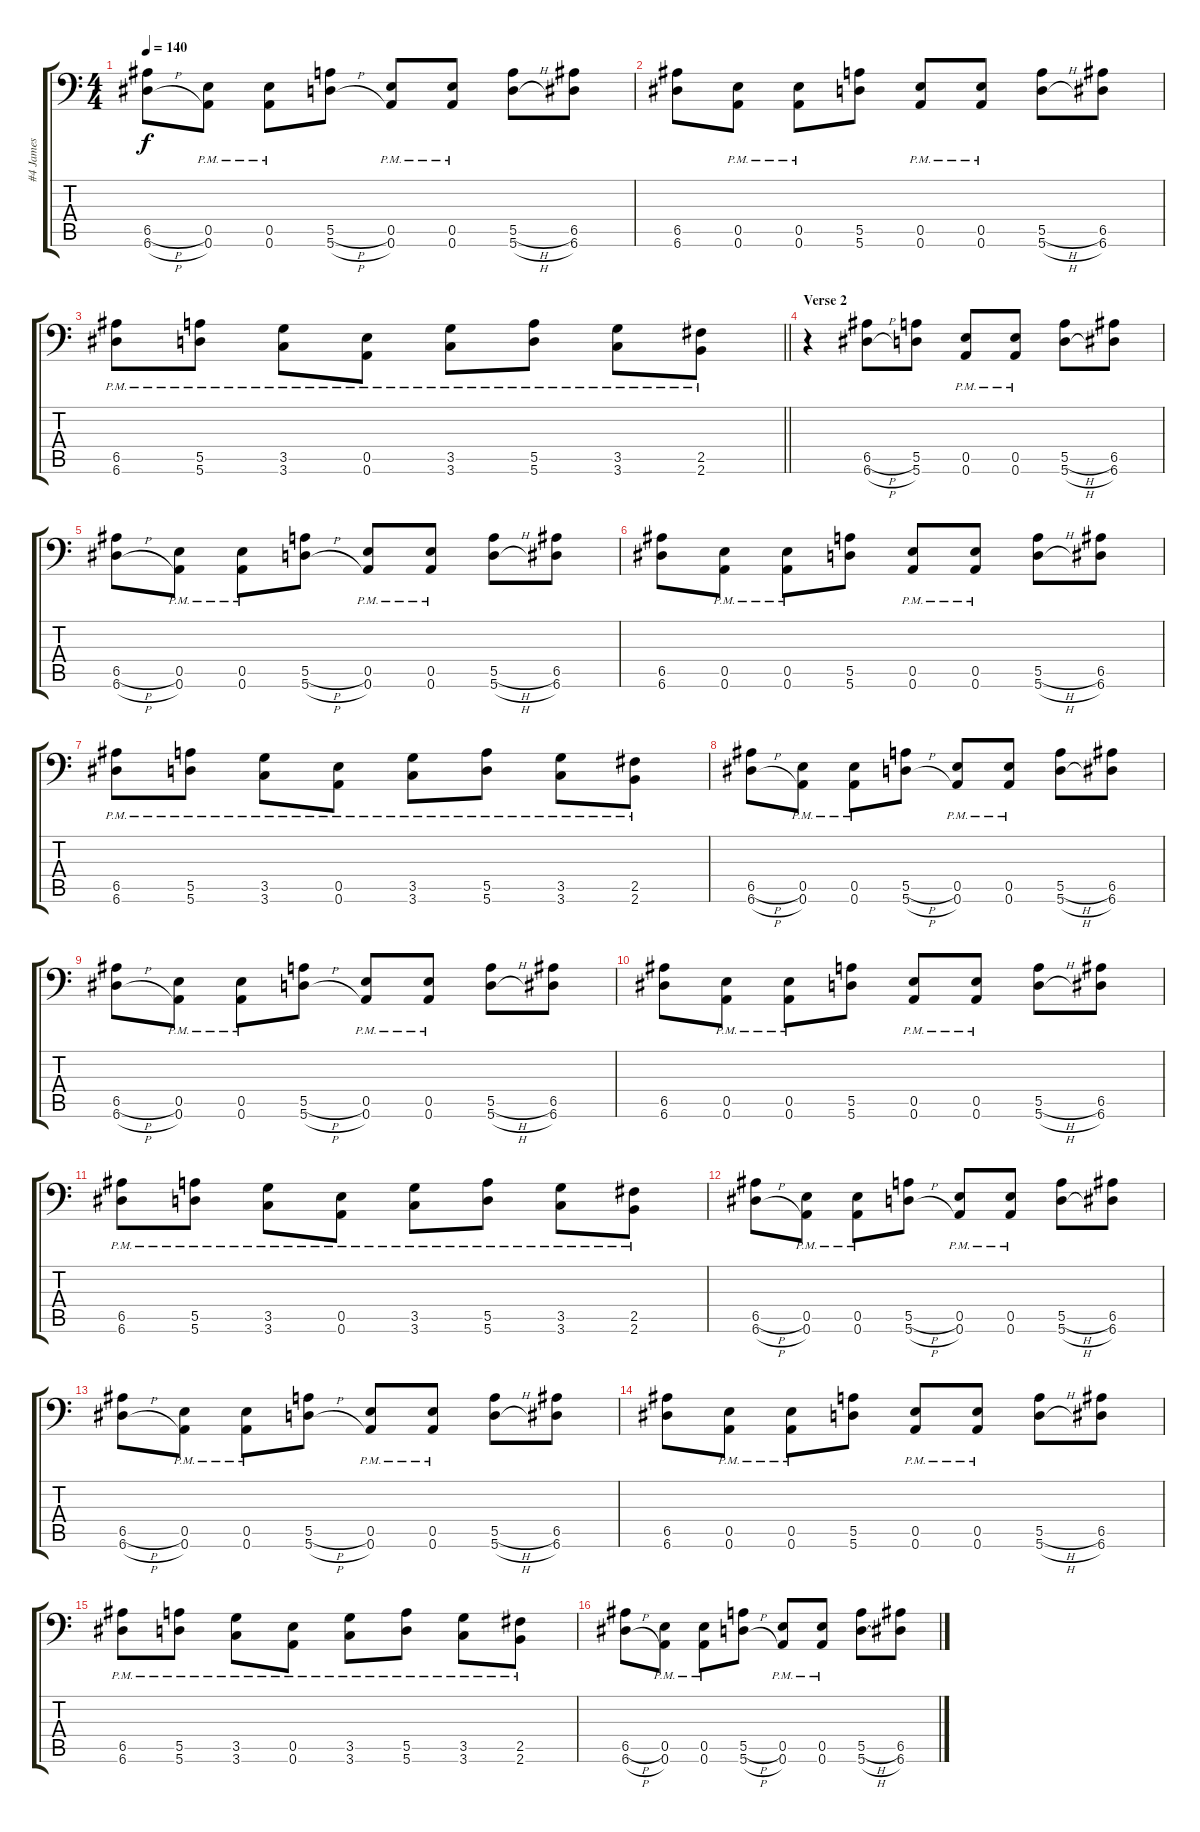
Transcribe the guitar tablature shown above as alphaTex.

\track ("#4 James" "#4 James") {solo instrument distortionguitar}
\staff {score tabs}
\tuning (B3 Gb3 D3 A2 E2 A1) {hide}
\ts (4 4)
\tempo 140
\clef f4
\ks c
(6.5{h} 6.6{h}).8{dy f} (0.5{pm} 0.6{pm}).8 (0.5{pm} 0.6{pm}).8 (5.5{h} 5.6{h}).8 (0.5{pm} 0.6{pm}).8 (0.5{pm} 0.6{pm}).8 (5.5{h} 5.6{h}).8 (6.5 6.6).8 |
(6.5 6.6).8 (0.5{pm} 0.6{pm}).8 (0.5{pm} 0.6{pm}).8 (5.5 5.6).8 (0.5{pm} 0.6{pm}).8 (0.5{pm} 0.6{pm}).8 (5.5{h} 5.6{h}).8 (6.5 6.6).8 |
\barLineRight lightlight
(6.5{pm} 6.6{pm}).8 (5.5{pm} 5.6{pm}).8 (3.5{pm} 3.6{pm}).8 (0.5{pm} 0.6{pm}).8 (3.5{pm} 3.6{pm}).8 (5.5{pm} 5.6{pm}).8 (3.5{pm} 3.6{pm}).8 (2.5{pm} 2.6{pm}).8 |
\section ("" "Verse 2")
r.4 (6.5{h} 6.6{h}).8 (5.5 5.6).8 (0.5{pm} 0.6{pm}).8 (0.5{pm} 0.6{pm}).8 (5.5{h} 5.6{h}).8 (6.5 6.6).8 |
(6.5{h} 6.6{h}).8 (0.5{pm} 0.6{pm}).8 (0.5{pm} 0.6{pm}).8 (5.5{h} 5.6{h}).8 (0.5{pm} 0.6{pm}).8 (0.5{pm} 0.6{pm}).8 (5.5{h} 5.6{h}).8 (6.5 6.6).8 |
(6.5 6.6).8 (0.5{pm} 0.6{pm}).8 (0.5{pm} 0.6{pm}).8 (5.5 5.6).8 (0.5{pm} 0.6{pm}).8 (0.5{pm} 0.6{pm}).8 (5.5{h} 5.6{h}).8 (6.5 6.6).8 |
(6.5{pm} 6.6{pm}).8 (5.5{pm} 5.6{pm}).8 (3.5{pm} 3.6{pm}).8 (0.5{pm} 0.6{pm}).8 (3.5{pm} 3.6{pm}).8 (5.5{pm} 5.6{pm}).8 (3.5{pm} 3.6{pm}).8 (2.5{pm} 2.6{pm}).8 |
(6.5{h} 6.6{h}).8 (0.5{pm} 0.6{pm}).8 (0.5{pm} 0.6{pm}).8 (5.5{h} 5.6{h}).8 (0.5{pm} 0.6{pm}).8 (0.5{pm} 0.6{pm}).8 (5.5{h} 5.6{h}).8 (6.5 6.6).8 |
(6.5{h} 6.6{h}).8 (0.5{pm} 0.6{pm}).8 (0.5{pm} 0.6{pm}).8 (5.5{h} 5.6{h}).8 (0.5{pm} 0.6{pm}).8 (0.5{pm} 0.6{pm}).8 (5.5{h} 5.6{h}).8 (6.5 6.6).8 |
(6.5 6.6).8 (0.5{pm} 0.6{pm}).8 (0.5{pm} 0.6{pm}).8 (5.5 5.6).8 (0.5{pm} 0.6{pm}).8 (0.5{pm} 0.6{pm}).8 (5.5{h} 5.6{h}).8 (6.5 6.6).8 |
(6.5{pm} 6.6{pm}).8 (5.5{pm} 5.6{pm}).8 (3.5{pm} 3.6{pm}).8 (0.5{pm} 0.6{pm}).8 (3.5{pm} 3.6{pm}).8 (5.5{pm} 5.6{pm}).8 (3.5{pm} 3.6{pm}).8 (2.5{pm} 2.6{pm}).8 |
(6.5{h} 6.6{h}).8 (0.5{pm} 0.6{pm}).8 (0.5{pm} 0.6{pm}).8 (5.5{h} 5.6{h}).8 (0.5{pm} 0.6{pm}).8 (0.5{pm} 0.6{pm}).8 (5.5{h} 5.6{h}).8 (6.5 6.6).8 |
(6.5{h} 6.6{h}).8 (0.5{pm} 0.6{pm}).8 (0.5{pm} 0.6{pm}).8 (5.5{h} 5.6{h}).8 (0.5{pm} 0.6{pm}).8 (0.5{pm} 0.6{pm}).8 (5.5{h} 5.6{h}).8 (6.5 6.6).8 |
(6.5 6.6).8 (0.5{pm} 0.6{pm}).8 (0.5{pm} 0.6{pm}).8 (5.5 5.6).8 (0.5{pm} 0.6{pm}).8 (0.5{pm} 0.6{pm}).8 (5.5{h} 5.6{h}).8 (6.5 6.6).8 |
(6.5{pm} 6.6{pm}).8 (5.5{pm} 5.6{pm}).8 (3.5{pm} 3.6{pm}).8 (0.5{pm} 0.6{pm}).8 (3.5{pm} 3.6{pm}).8 (5.5{pm} 5.6{pm}).8 (3.5{pm} 3.6{pm}).8 (2.5{pm} 2.6{pm}).8 |
(6.5{h} 6.6{h}).8 (0.5{pm} 0.6{pm}).8 (0.5{pm} 0.6{pm}).8 (5.5{h} 5.6{h}).8 (0.5{pm} 0.6{pm}).8 (0.5{pm} 0.6{pm}).8 (5.5{h} 5.6{h}).8 (6.5 6.6).8
